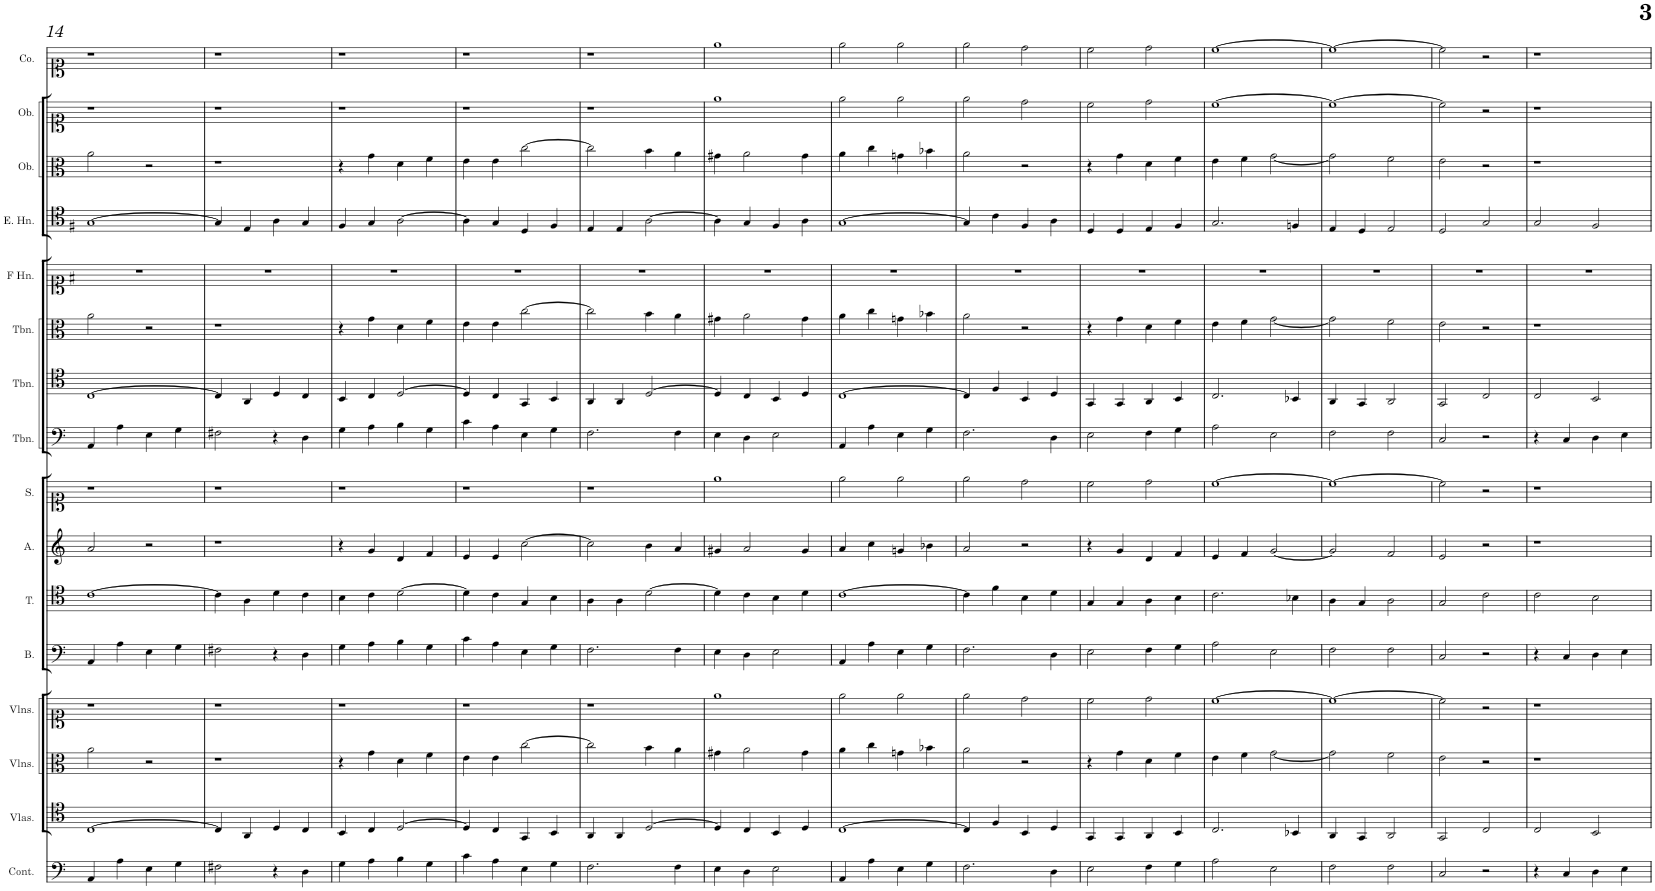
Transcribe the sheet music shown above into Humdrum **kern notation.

**kern	**kern	**kern	**kern	**kern	**kern	**kern	**kern	**kern	**kern	**kern	**kern	**kern	**kern	**kern	**kern	**kern	**kern
*part18	*part17	*part16	*part15	*part14	*part13	*part12	*part11	*part10	*part9	*part8	*part7	*part6	*part5	*part4	*part3	*part2	*part1
*staff18	*staff17	*staff16	*staff15	*staff14	*staff13	*staff12	*staff11	*staff10	*staff9	*staff8	*staff7	*staff6	*staff5	*staff4	*staff3	*staff2	*staff1
*I"Contrabasses	*I"Harpsichord	*I"Continuo	*I"Violas	*I"Violins	*I"Violins	*I"Bass	*I"Tenor	*I"Alto	*I"Soprano	*I"Trombone	*I"Trombone	*I"Trombone	*I"Horn in F	*I"English Horn	*I"Oboe	*I"Oboe	*I"Cornett
*I'Cbs.	*I'Hch.	*I'Cont.	*I'Vlas.	*I'Vlns.	*I'Vlns.	*I'B.	*I'T.	*I'A.	*I'S.	*I'Tbn.	*I'Tbn.	*I'Tbn.	*	*I'E. Hn.	*I'Ob.	*I'Ob.	*I'Co.
!!LO:PB:g=z
*clefF4	*clefF4	*clefF4	*clefC4	*clefC3	*clefC1	*clefF4	*clefC4	*clefG2	*clefC1	*clefF4	*clefC4	*clefC3	*clefC1	*clefC4	*clefC3	*clefC1	*clefC1
*Trd7c12	*	*	*	*	*	*	*Trd7c12	*	*	*	*	*	*Trd4c7	*Trd4c7	*	*	*Trd1c2
*k[]	*k[]	*k[]	*k[]	*k[]	*k[]	*k[]	*k[]	*k[]	*k[]	*k[]	*k[]	*k[]	*k[f#]	*k[f#]	*k[]	*k[]	*k[]
*M2/2	*M2/2	*M2/2	*M2/2	*M2/2	*M2/2	*M2/2	*M2/2	*M2/2	*M2/2	*M2/2	*M2/2	*M2/2	*M2/2	*M2/2	*M2/2	*M2/2	*M2/2
*met(c|)	*met(c|)	*met(c|)	*met(c|)	*met(c|)	*met(c|)	*met(c|)	*met(c|)	*met(c|)	*met(c|)	*met(c|)	*met(c|)	*met(c|)	*met(c|)	*met(c|)	*met(c|)	*met(c|)	*met(c|)
=14	=14	=14	=14	=14	=14	=14	=14	=14	=14	=14	=14	=14	=14	=14	=14	=14	=14
4A	4AA	4AA/	[>1C	2a\	1r	4AA/	[>1c	2a/	1r	4AA/	[>1C	2a\	1r	[>1G	2a\	1r	1r
4a	4A	4A\	.	.	.	4A\	.	.	.	4A\	.	.	.	.	.	.	.
4e	4E	4E\	.	2r	.	4E\	.	2r	.	4E\	.	2r	.	.	2r	.	.
4g	4G	4G\	.	.	.	4G\	.	.	.	4G\	.	.	.	.	.	.	.
=15	=15	=15	=15	=15	=15	=15	=15	=15	=15	=15	=15	=15	=15	=15	=15	=15	=15
2f#X	2F#X	2F#X\	4C/]	1r	1r	2F#X\	4c\]	1r	1r	2F#X\	4C/]	1r	1r	4G/]	1r	1r	1r
.	.	.	4AA/	.	.	.	4A\	.	.	.	4AA/	.	.	4E/	.	.	.
4r	4r	4r	4D/	.	.	4r	4d\	.	.	4r	4D/	.	.	4A\	.	.	.
4d	4D	4D\	4C/	.	.	4D\	4c\	.	.	4D\	4C/	.	.	4G/	.	.	.
=16	=16	=16	=16	=16	=16	=16	=16	=16	=16	=16	=16	=16	=16	=16	=16	=16	=16
4g	4G	4G\	4BB/	4r	1r	4G\	4B\	4r	1r	4G\	4BB/	4r	1r	4F#/	4r	1r	1r
4a	4A	4A\	4C/	4g\	.	4A\	4c\	4g/	.	4A\	4C/	4g\	.	4G/	4g\	.	.
4b	4B	4B\	[>2D/	4d\	.	4B\	[>2d\	4d/	.	4B\	[>2D/	4d\	.	[>2A\	4d\	.	.
4g	4G	4G\	.	4f\	.	4G\	.	4f/	.	4G\	.	4f\	.	.	4f\	.	.
=17	=17	=17	=17	=17	=17	=17	=17	=17	=17	=17	=17	=17	=17	=17	=17	=17	=17
4cc	4c	4c\	4D/]	4e\	1r	4c\	4d\]	4e/	1r	4c\	4D/]	4e\	1r	4A\]	4e\	1r	1r
4a	4A	4A\	4C/	4e\	.	4A\	4c\	4e/	.	4A\	4C/	4e\	.	4G/	4e\	.	.
4e	4E	4E\	4GG/	[>2cc\	.	4E\	4G/	[>2cc\	.	4E\	4GG/	[>2cc\	.	4D/	[>2cc\	.	.
4g	4G	4G\	4BB/	.	.	4G\	4B\	.	.	4G\	4BB/	.	.	4F#/	.	.	.
=18	=18	=18	=18	=18	=18	=18	=18	=18	=18	=18	=18	=18	=18	=18	=18	=18	=18
2.f	2.F	2.F\	4AA/	2cc\]	1r	2.F\	4A\	2cc\]	1r	2.F\	4AA/	2cc\]	1r	4E/	2cc\]	1r	1r
.	.	.	4AA/	.	.	.	4A\	.	.	.	4AA/	.	.	4E/	.	.	.
.	.	.	[>2D/	4b\	.	.	[>2d\	4b\	.	.	[>2D/	4b\	.	[>2A\	4b\	.	.
4f	4F	4F\	.	4a\	.	4F\	.	4a/	.	4F\	.	4a\	.	.	4a\	.	.
=19	=19	=19	=19	=19	=19	=19	=19	=19	=19	=19	=19	=19	=19	=19	=19	=19	=19
4e	4E	4E\	4D/]	4g#X\	1ee	4E\	4d\]	4g#X/	1ee	4E\	4D/]	4g#X\	1r	4A\]	4g#X\	1ee	1ee
4d	4D	4D\	4C/	2a\	.	4D\	4c\	2a/	.	4D\	4C/	2a\	.	4G/	2a\	.	.
2e	2E	2E\	4BB/	.	.	2E\	4B\	.	.	2E\	4BB/	.	.	4F#/	.	.	.
.	.	.	4D/	4g#\	.	.	4d\	4g#/	.	.	4D/	4g#\	.	4A\	4g#\	.	.
=20	=20	=20	=20	=20	=20	=20	=20	=20	=20	=20	=20	=20	=20	=20	=20	=20	=20
4A	4AA	4AA/	[>1C	4a\	2ee\	4AA/	[>1c	4a/	2ee\	4AA/	[>1C	4a\	1r	[>1G	4a\	2ee\	2ee\
4a	4A	4A\	.	4cc\	.	4A\	.	4cc\	.	4A\	.	4cc\	.	.	4cc\	.	.
4e	4E	4E\	.	4gn\	2ee\	4E\	.	4gn/	2ee\	4E\	.	4gn\	.	.	4gn\	2ee\	2ee\
4g	4G	4G\	.	4b-X\	.	4G\	.	4b-X\	.	4G\	.	4b-X\	.	.	4b-X\	.	.
=21	=21	=21	=21	=21	=21	=21	=21	=21	=21	=21	=21	=21	=21	=21	=21	=21	=21
2.f	2.F	2.F\	4C/]	2a\	2ee\	2.F\	4c\]	2a/	2ee\	2.F\	4C/]	2a\	1r	4G/]	2a\	2ee\	2ee\
.	.	.	4F/	.	.	.	4f\	.	.	.	4F/	.	.	4c\	.	.	.
.	.	.	4BB/	2r	2dd\	.	4B\	2r	2dd\	.	4BB/	2r	.	4F#/	2r	2dd\	2dd\
4d	4D	4D\	4D/	.	.	4D\	4d\	.	.	4D\	4D/	.	.	4A\	.	.	.
=22	=22	=22	=22	=22	=22	=22	=22	=22	=22	=22	=22	=22	=22	=22	=22	=22	=22
2e	2E	2E\	4GG/	4r	2cc\	2E\	4G/	4r	2cc\	2E\	4GG/	4r	1r	4D/	4r	2cc\	2cc\
.	.	.	4GG/	4g\	.	.	4G/	4g/	.	.	4GG/	4g\	.	4D/	4g\	.	.
4f	4F	4F\	4AA/	4d\	2dd\	4F\	4A\	4d/	2dd\	4F\	4AA/	4d\	.	4E/	4d\	2dd\	2dd\
4g	4G	4G\	4BB/	4f\	.	4G\	4B\	4f/	.	4G\	4BB/	4f\	.	4F#/	4f\	.	.
=23	=23	=23	=23	=23	=23	=23	=23	=23	=23	=23	=23	=23	=23	=23	=23	=23	=23
2a	2A	2A\	2.C/	4e\	[>1cc	2A\	2.c\	4e/	[>1cc	2A\	2.C/	4e\	1r	2.G/	4e\	[>1cc	[>1cc
.	.	.	.	4f\	.	.	.	4f/	.	.	.	4f\	.	.	4f\	.	.
2e	2E	2E\	.	[<2g\	.	2E\	.	[<2g/	.	2E\	.	[<2g\	.	.	[<2g\	.	.
.	.	.	4BB-X/	.	.	.	4B-X\	.	.	.	4BB-X/	.	.	4Fn/	.	.	.
=24	=24	=24	=24	=24	=24	=24	=24	=24	=24	=24	=24	=24	=24	=24	=24	=24	=24
2f	2F	2F\	4AA/	2g\]	1cc_	2F\	4A\	2g/]	1cc_	2F\	4AA/	2g\]	1r	4E/	2g\]	1cc_	1cc_
.	.	.	4GG/	.	.	.	4G/	.	.	.	4GG/	.	.	4D/	.	.	.
2f	2F	2F\	2AA/	2f\	.	2F\	2A\	2f/	.	2F\	2AA/	2f\	.	2E/	2f\	.	.
=25	=25	=25	=25	=25	=25	=25	=25	=25	=25	=25	=25	=25	=25	=25	=25	=25	=25
2c	2C	2C/	2GG/	2e\	2cc\]	2C/	2G/	2e/	2cc\]	2C/	2GG/	2e\	1r	2D/	2e\	2cc\]	2cc\]
2r	2r	2r	2C/	2r	2r	2r	2c\	2r	2r	2r	2C/	2r	.	2G/	2r	2r	2r
=26	=26	=26	=26	=26	=26	=26	=26	=26	=26	=26	=26	=26	=26	=26	=26	=26	=26
4r	4r	4r	2C/	1r	1r	4r	2c\	1r	1r	4r	2C/	1r	1r	2G/	1r	1r	1r
4c	4C	4C/	.	.	.	4C/	.	.	.	4C/	.	.	.	.	.	.	.
4d	4D	4D\	2BB/	.	.	4D\	2B\	.	.	4D\	2BB/	.	.	2F#/	.	.	.
4e	4E	4E\	.	.	.	4E\	.	.	.	4E\	.	.	.	.	.	.	.
=	=	=	=	=	=	=	=	=	=	=	=	=	=	=	=	=	=
*-	*-	*-	*-	*-	*-	*-	*-	*-	*-	*-	*-	*-	*-	*-	*-	*-	*-
